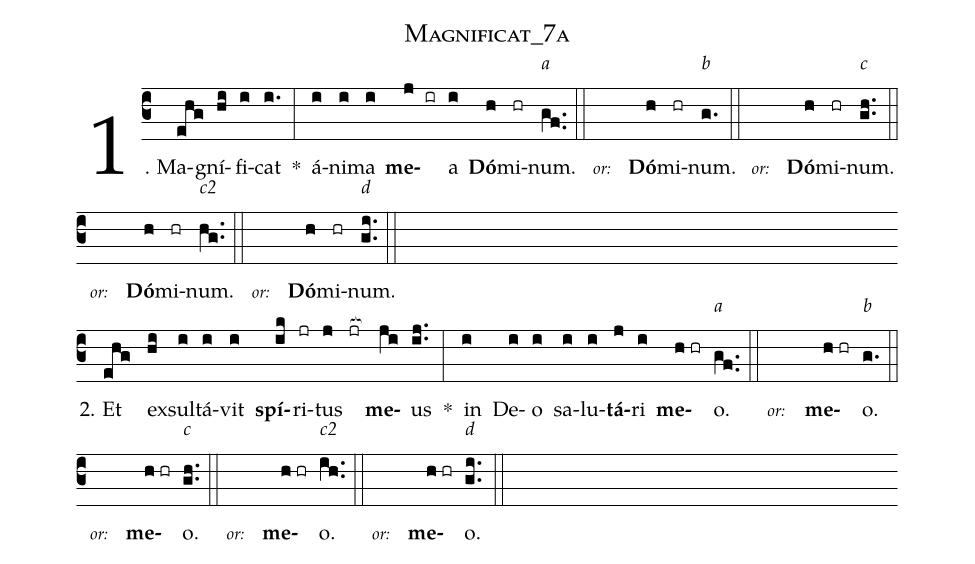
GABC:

name:Magnificat_7a;
%%
(c3) 1. Ma(ehg)gní(hi)fi(i)cat(i.) *(:) á(i)ni(i)ma(i) <b>me</b>(j ir)a(i) <b>Dó</b>(h)mi(hr)num.<alt>a</alt>(gf..) (::)

 <eu> <v>\footnotesize\textit{or:}</v> (////)  <b>Dó</b>(h)mi(hr)num.<alt>b</alt></eu>(g.) (::)

<eu> <v>\footnotesize\textit{or:}</v> (////)  <b>Dó</b>(h)mi(hr)num.<alt>c</alt></eu>(gh..) (::)

 <eu> <v>\footnotesize\textit{or:}</v> (////)  <b>Dó</b>(h)mi(hr)num.<alt>c2</alt></eu>(hg..) (::)

  <eu> <v>\footnotesize\textit{or:}</v> (////)  <b>Dó</b>(h)mi(hr)num.<alt>d</alt></eu>(gi..) (::)

(Z-)
2. Et(ehg) ex(hi)sul(i)tá(i)vit(i) <b>spí</b>(ik)ri(jr)tus(j) (jr[ocb:1{]) <b>m{e}</b>(ji[ocb:0}])us(ij..) *(:) in(i) De(i)o(i) sa(i)lu(i)<b>tá</b>(j)ri(i) <b>me</b>(h//hr)o.<alt>a</alt>(gf..) (::)

<eu> <v>\footnotesize\textit{or:}</v> (////)  <b>me</b>(h//hr)o.<alt>b</alt></eu>(g.) (::)

<eu> <v>\footnotesize\textit{or:}</v> (////)  <b>me</b>(h//hr)o.<alt>c</alt></eu>(gh..) (::)

<eu> <v>\footnotesize\textit{or:}</v> (////)  <b>me</b>(h//hr)o.<alt>c2</alt></eu>(ih..) (::)

<eu> <v>\footnotesize\textit{or:}</v> (////) <b>me</b>(h//hr)o.<alt>d</alt></eu>(gi..) (::)
